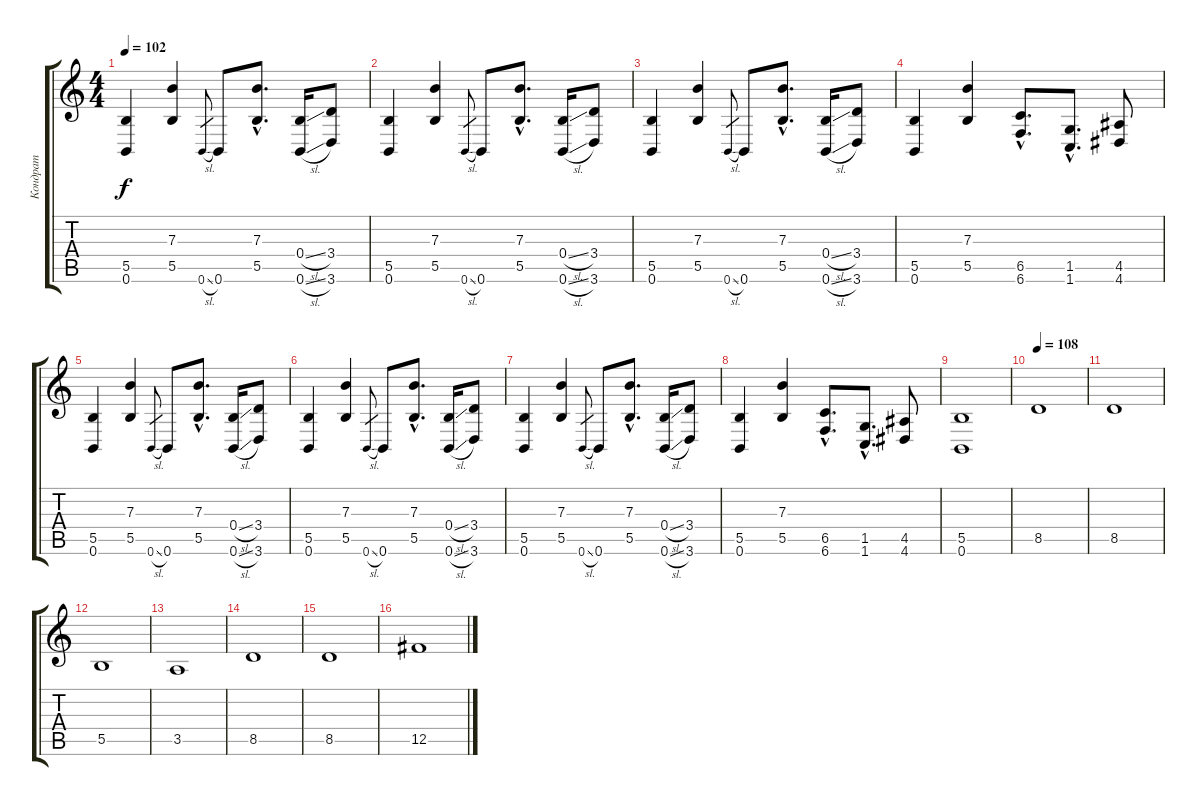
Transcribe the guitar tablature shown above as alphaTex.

\track ("Кондрат" "Кондрат") {instrument overdrivenguitar}
\staff {score tabs}
\tuning (Db4 Ab3 E3 B2 Gb2 B1) {hide}
\ts (4 4)
\tempo 102
\clef g2
\ks c
(5.5 0.6).4{dy f instrument overdrivenguitar} (7.3 5.5).4 0.6{sl}.8{gr} 0.6.8 (7.3{hac} 5.5{hac}).8{d} (0.4{sl} 0.6{sl}).16 (3.4 3.6).8 |
(5.5 0.6).4 (7.3 5.5).4 0.6{sl}.8{gr} 0.6.8 (7.3{hac} 5.5{hac}).8{d} (0.4{sl} 0.6{sl}).16 (3.4 3.6).8 |
(5.5 0.6).4 (7.3 5.5).4 0.6{sl}.8{gr} 0.6.8 (7.3{hac} 5.5{hac}).8{d} (0.4{sl} 0.6{sl}).16 (3.4 3.6).8 |
(5.5 0.6).4 (7.3 5.5).4 (6.5{hac} 6.6{hac}).8{d} (1.5{hac} 1.6{hac}).8{d} (4.5 4.6).8 |
(5.5 0.6).4 (7.3 5.5).4 0.6{sl}.8{gr} 0.6.8 (7.3{hac} 5.5{hac}).8{d} (0.4{sl} 0.6{sl}).16 (3.4 3.6).8 |
(5.5 0.6).4 (7.3 5.5).4 0.6{sl}.8{gr} 0.6.8 (7.3{hac} 5.5{hac}).8{d} (0.4{sl} 0.6{sl}).16 (3.4 3.6).8 |
(5.5 0.6).4 (7.3 5.5).4 0.6{sl}.8{gr} 0.6.8 (7.3{hac} 5.5{hac}).8{d} (0.4{sl} 0.6{sl}).16 (3.4 3.6).8 |
(5.5 0.6).4 (7.3 5.5).4 (6.5{hac} 6.6{hac}).8{d} (1.5{hac} 1.6{hac}).8{d} (4.5 4.6).8 |
(5.5 0.6).1 |
\tempo 108
8.5.1{volume 7} |
8.5.1 |
5.5.1 |
3.5.1 |
8.5.1 |
8.5.1 |
12.5.1
